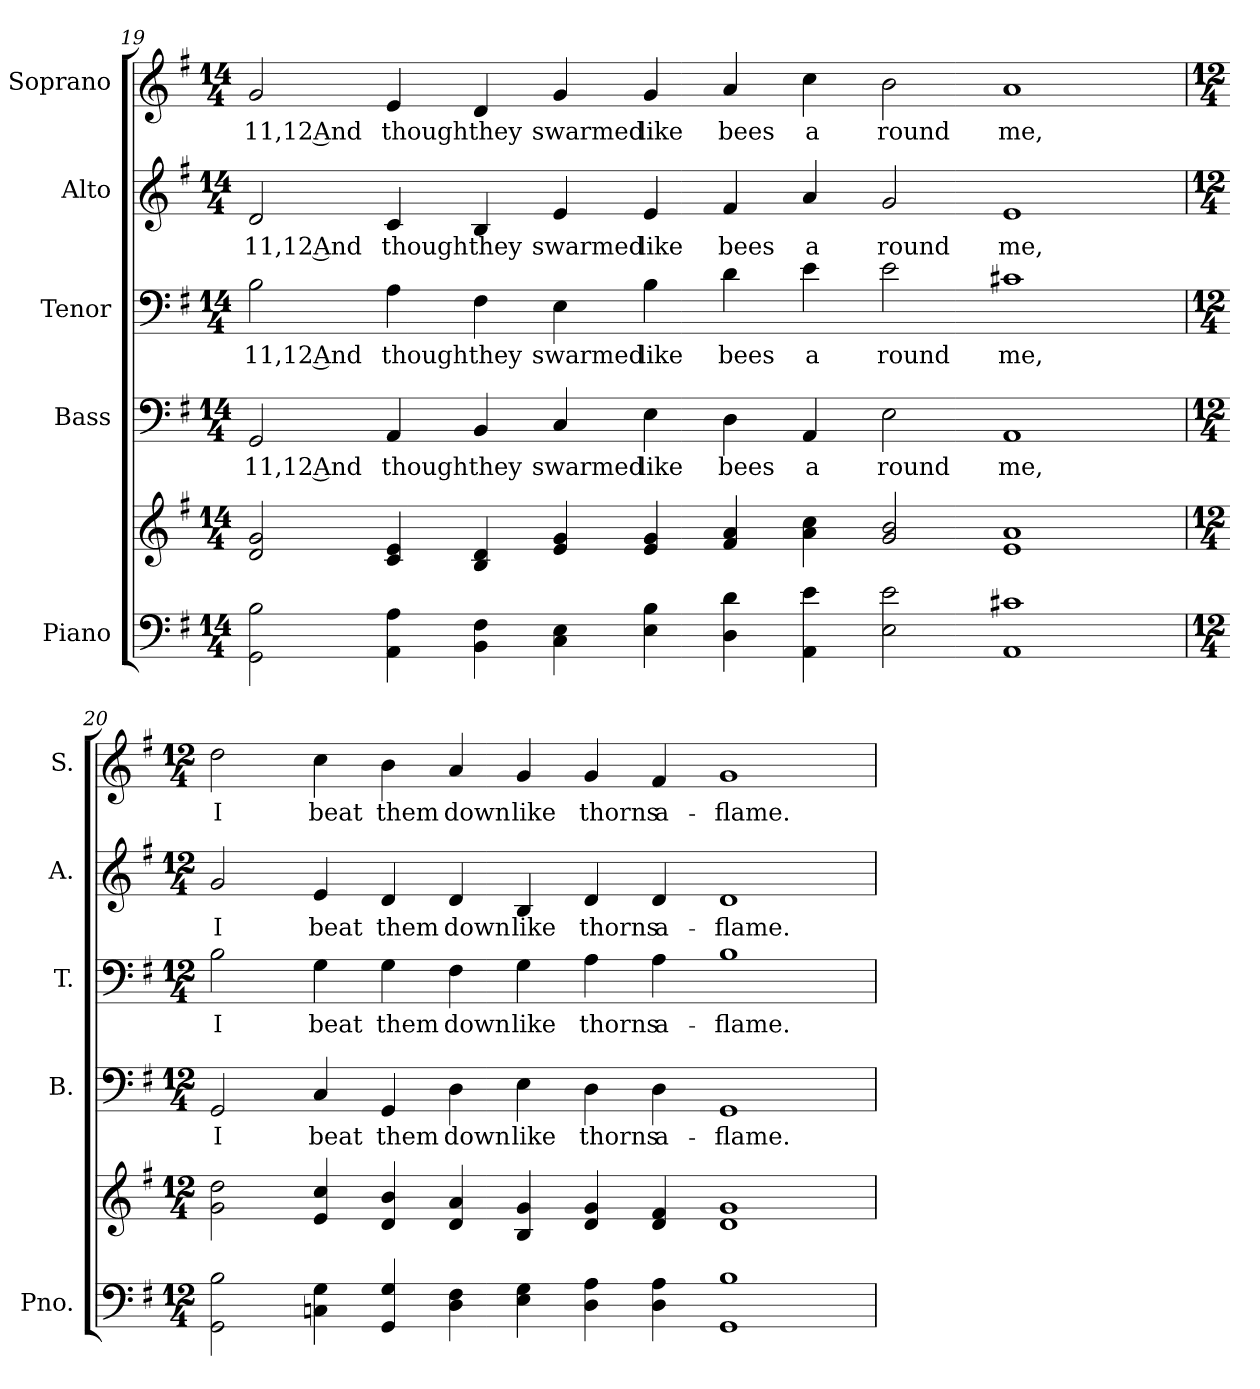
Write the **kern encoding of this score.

**kern	**kern	**kern	**text	**kern	**text	**kern	**text	**kern	**text
*part5	*part5	*part4	*part4	*part3	*part3	*part2	*part2	*part1	*part1
*staff6	*staff5	*staff4	*staff4	*staff3	*staff3	*staff2	*staff2	*staff1	*staff1
*I"Piano	*	*I"Bass	*	*I"Tenor	*	*I"Alto	*	*I"Soprano	*
*I'Pno.	*	*I'B.	*	*I'T.	*	*I'A.	*	*I'S.	*
!!LO:PB:g=z
*clefF4	*clefG2	*clefF4	*	*clefF4	*	*clefG2	*	*clefG2	*
*k[f#]	*k[f#]	*k[f#]	*	*k[f#]	*	*k[f#]	*	*k[f#]	*
*G:	*G:	*G:	*	*G:	*	*G:	*	*G:	*
*M14/4	*M14/4	*M14/4	*	*M14/4	*	*M14/4	*	*M14/4	*
=19	=19	=19	=19	=19	=19	=19	=19	=19	=19
!	!	!	!LO:LY:b:color=#000000	!	!	!	!	!	!
!	!	!	!	!	!LO:LY:b:color=#000000	!	!	!	!
!	!	!	!	!	!	!	!LO:LY:b:color=#000000	!	!
!	!	!	!	!	!	!	!	!	!LO:LY:b:color=#000000
2GGi\ 2Bi	2di/ 2gi	2GGi/	11,12 And	2Bi\	11,12 And	2di/	11,12 And	2gi/	11,12 And
!	!	!	!LO:LY:b:color=#000000	!	!	!	!	!	!
!	!	!	!	!	!LO:LY:b:color=#000000	!	!	!	!
!	!	!	!	!	!	!	!LO:LY:b:color=#000000	!	!
!	!	!	!	!	!	!	!	!	!LO:LY:b:color=#000000
4AAi\ 4Ai	4ci/ 4ei	4AAi/	though	4Ai\	though	4ci/	though	4ei/	though
!	!	!	!LO:LY:b:color=#000000	!	!	!	!	!	!
!	!	!	!	!	!LO:LY:b:color=#000000	!	!	!	!
!	!	!	!	!	!	!	!LO:LY:b:color=#000000	!	!
!	!	!	!	!	!	!	!	!	!LO:LY:b:color=#000000
4BBi\ 4F#i	4Bi/ 4di	4BBi/	they	4F#i\	they	4Bi/	they	4di/	they
!	!	!	!LO:LY:b:color=#000000	!	!	!	!	!	!
!	!	!	!	!	!LO:LY:b:color=#000000	!	!	!	!
!	!	!	!	!	!	!	!LO:LY:b:color=#000000	!	!
!	!	!	!	!	!	!	!	!	!LO:LY:b:color=#000000
4Ci\ 4Ei	4ei/ 4gi	4Ci/	swarmed	4Ei\	swarmed	4ei/	swarmed	4gi/	swarmed
!	!	!	!LO:LY:b:color=#000000	!	!	!	!	!	!
!	!	!	!	!	!LO:LY:b:color=#000000	!	!	!	!
!	!	!	!	!	!	!	!LO:LY:b:color=#000000	!	!
!	!	!	!	!	!	!	!	!	!LO:LY:b:color=#000000
4Ei\ 4Bi	4ei/ 4gi	4Ei\	like	4Bi\	like	4ei/	like	4gi/	like
!	!	!	!LO:LY:b:color=#000000	!	!	!	!	!	!
!	!	!	!	!	!LO:LY:b:color=#000000	!	!	!	!
!	!	!	!	!	!	!	!LO:LY:b:color=#000000	!	!
!	!	!	!	!	!	!	!	!	!LO:LY:b:color=#000000
4Di\ 4di	4f#i/ 4ai	4Di\	bees	4di\	bees	4f#i/	bees	4ai/	bees
!	!	!	!LO:LY:b:color=#000000	!	!	!	!	!	!
!	!	!	!	!	!LO:LY:b:color=#000000	!	!	!	!
!	!	!	!	!	!	!	!LO:LY:b:color=#000000	!	!
!	!	!	!	!	!	!	!	!	!LO:LY:b:color=#000000
4AAi\ 4ei	4ai\ 4cci	4AAi/	a	4ei\	a	4ai/	a	4cci\	a
!	!	!	!LO:LY:b:color=#000000	!	!	!	!	!	!
!	!	!	!	!	!LO:LY:b:color=#000000	!	!	!	!
!	!	!	!	!	!	!	!LO:LY:b:color=#000000	!	!
!	!	!	!	!	!	!	!	!	!LO:LY:b:color=#000000
2Ei\ 2ei	2gi/ 2bi	2Ei\	round	2ei\	round	2gi/	round	2bi\	round
!	!	!	!LO:LY:b:color=#000000	!	!	!	!	!	!
!	!	!	!	!	!LO:LY:b:color=#000000	!	!	!	!
!	!	!	!	!	!	!	!LO:LY:b:color=#000000	!	!
!	!	!	!	!	!	!	!	!	!LO:LY:b:color=#000000
1AAi 1c#Xi	1ei 1ai	1AAi	me,	1c#Xi	me,	1ei	me,	1ai	me,
!!LO:PB:g=z
=20	=20	=20	=20	=20	=20	=20	=20	=20	=20
*M12/4	*M12/4	*M12/4	*	*M12/4	*	*M12/4	*	*M12/4	*
!	!	!	!LO:LY:b:color=#000000	!	!	!	!	!	!
!	!	!	!	!	!LO:LY:b:color=#000000	!	!	!	!
!	!	!	!	!	!	!	!LO:LY:b:color=#000000	!	!
!	!	!	!	!	!	!	!	!	!LO:LY:b:color=#000000
2GGi\ 2Bi	2gi\ 2ddi	2GGi/	I	2Bi\	I	2gi/	I	2ddi\	I
!	!	!	!LO:LY:b:color=#000000	!	!	!	!	!	!
!	!	!	!	!	!LO:LY:b:color=#000000	!	!	!	!
!	!	!	!	!	!	!	!LO:LY:b:color=#000000	!	!
!	!	!	!	!	!	!	!	!	!LO:LY:b:color=#000000
4Cni\ 4Gi	4ei/ 4cci	4Ci/	beat	4Gi\	beat	4ei/	beat	4cci\	beat
!	!	!	!LO:LY:b:color=#000000	!	!	!	!	!	!
!	!	!	!	!	!LO:LY:b:color=#000000	!	!	!	!
!	!	!	!	!	!	!	!LO:LY:b:color=#000000	!	!
!	!	!	!	!	!	!	!	!	!LO:LY:b:color=#000000
4GGi/ 4Gi	4di/ 4bi	4GGi/	them	4Gi\	them	4di/	them	4bi\	them
!	!	!	!LO:LY:b:color=#000000	!	!	!	!	!	!
!	!	!	!	!	!LO:LY:b:color=#000000	!	!	!	!
!	!	!	!	!	!	!	!LO:LY:b:color=#000000	!	!
!	!	!	!	!	!	!	!	!	!LO:LY:b:color=#000000
4Di\ 4F#i	4di/ 4ai	4Di\	down	4F#i\	down	4di/	down	4ai/	down
!	!	!	!LO:LY:b:color=#000000	!	!	!	!	!	!
!	!	!	!	!	!LO:LY:b:color=#000000	!	!	!	!
!	!	!	!	!	!	!	!LO:LY:b:color=#000000	!	!
!	!	!	!	!	!	!	!	!	!LO:LY:b:color=#000000
4Ei\ 4Gi	4Bi/ 4gi	4Ei\	like	4Gi\	like	4Bi/	like	4gi/	like
!	!	!	!LO:LY:b:color=#000000	!	!	!	!	!	!
!	!	!	!	!	!LO:LY:b:color=#000000	!	!	!	!
!	!	!	!	!	!	!	!LO:LY:b:color=#000000	!	!
!	!	!	!	!	!	!	!	!	!LO:LY:b:color=#000000
4Di\ 4Ai	4di/ 4gi	4Di\	thorns	4Ai\	thorns	4di/	thorns	4gi/	thorns
!	!	!	!LO:LY:b:color=#000000	!	!	!	!	!	!
!	!	!	!	!	!LO:LY:b:color=#000000	!	!	!	!
!	!	!	!	!	!	!	!LO:LY:b:color=#000000	!	!
!	!	!	!	!	!	!	!	!	!LO:LY:b:color=#000000
4Di\ 4Ai	4di/ 4f#i	4Di\	a-	4Ai\	a-	4di/	a-	4f#i/	a-
!	!	!	!LO:LY:b:color=#000000	!	!	!	!	!	!
!	!	!	!	!	!LO:LY:b:color=#000000	!	!	!	!
!	!	!	!	!	!	!	!LO:LY:b:color=#000000	!	!
!	!	!	!	!	!	!	!	!	!LO:LY:b:color=#000000
1GGi 1Bi	1di 1gi	1GGi	-flame.	1Bi	-flame.	1di	-flame.	1gi	-flame.
=	=	=	=	=	=	=	=	=	=
*-	*-	*-	*-	*-	*-	*-	*-	*-	*-
